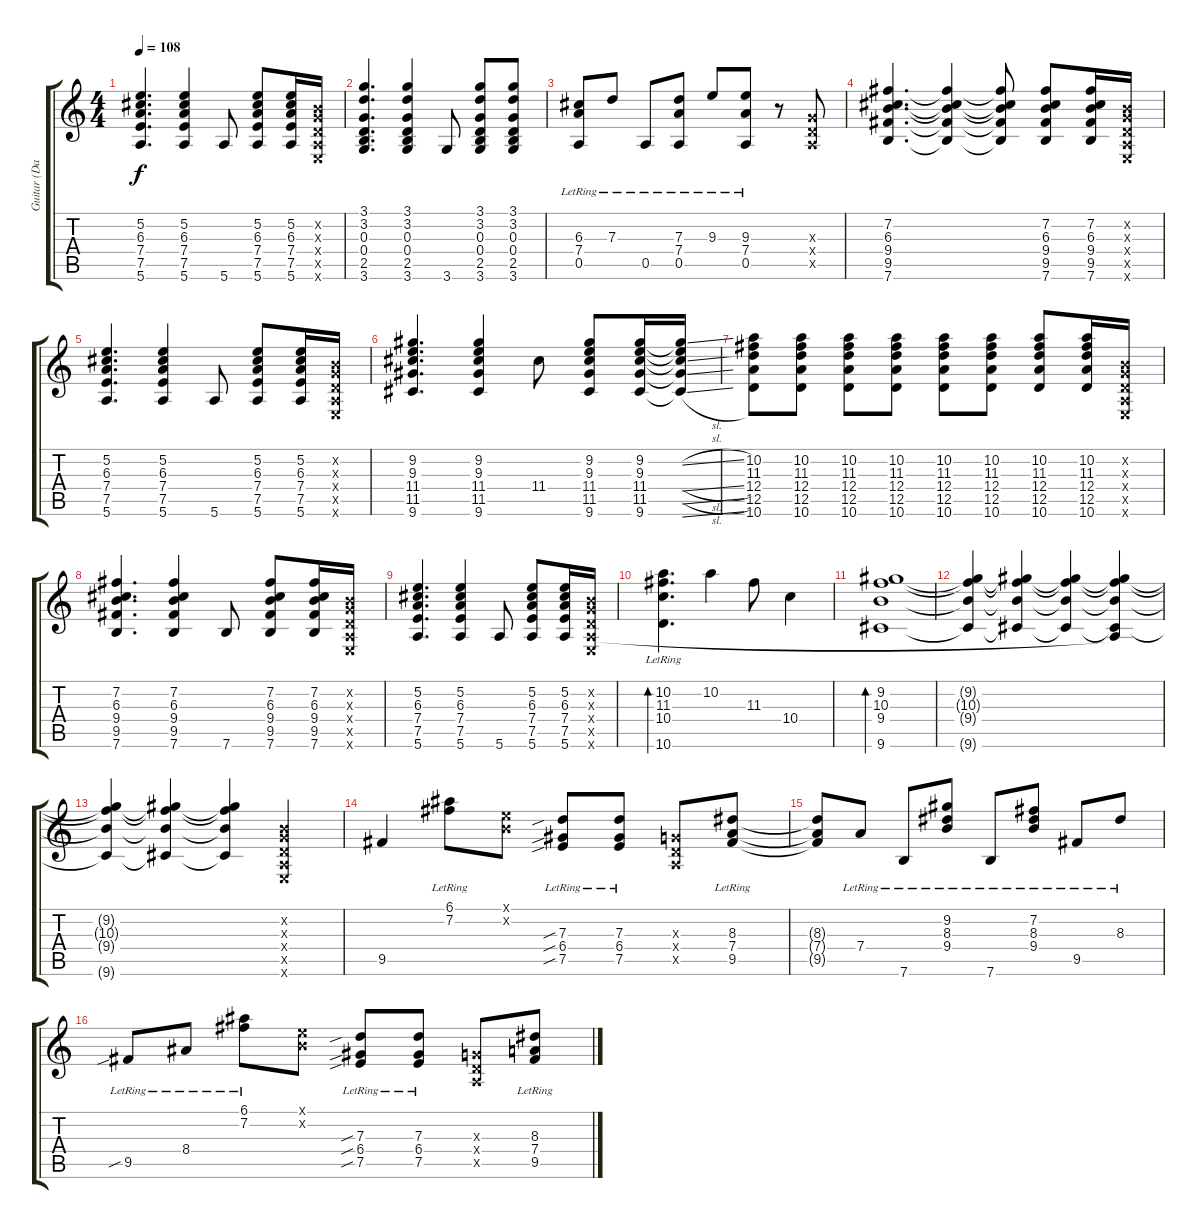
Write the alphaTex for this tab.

\track ("Guitar (Dave Navarro)" "Guitar (Da") {instrument electricguitarjazz}
\staff {score tabs}
\tuning (E4 B3 G3 D3 A2 E2) {hide}
\ts (4 4)
\tempo 108
\clef g2
\ks c
(5.2 6.3 7.4 7.5 5.6).4{d dy f} (5.2 6.3 7.4 7.5 5.6).4 5.6.8 (5.2 6.3 7.4 7.5 5.6).8 (5.2 6.3 7.4 7.5 5.6).16 (0.2{x} 0.3{x} 0.4{x} 0.5{x} 0.6{x}).16 |
(3.1 3.2 0.3 0.4 2.5 3.6).4{d} (3.1 3.2 0.3 0.4 2.5 3.6).4 3.6.8 (3.1 3.2 0.3 0.4 2.5 3.6).8 (3.1 3.2 0.3 0.4 2.5 3.6).8 |
(6.3{lr} 7.4{lr} 0.5{lr}).8 7.3{lr}.8 0.5{lr}.8 (7.3{lr} 7.4{lr} 0.5{lr}).8 9.3{lr}.8 (9.3{lr} 7.4{lr} 0.5{lr}).8 r.8 (0.3{x} 0.4{x} 0.5{x}).8 |
(7.2 6.3 9.4 9.5 7.6).4{d} (7.2{t} 6.3{t} 9.4{t} 9.5{t} 7.6{t}).4 (7.2{t} 6.3{t} 9.4{t} 9.5{t} 7.6{t}).8 (7.2 6.3 9.4 9.5 7.6).8 (7.2 6.3 9.4 9.5 7.6).16 (0.2{x} 0.3{x} 0.4{x} 0.5{x} 0.6{x}).16 |
(5.2 6.3 7.4 7.5 5.6).4{d} (5.2 6.3 7.4 7.5 5.6).4 5.6.8 (5.2 6.3 7.4 7.5 5.6).8 (5.2 6.3 7.4 7.5 5.6).16 (0.2{x} 0.3{x} 0.4{x} 0.5{x} 0.6{x}).16 |
(9.2 9.3 11.4 11.5 9.6).4{d} (9.2 9.3 11.4 11.5 9.6).4 11.4.8 (9.2 9.3 11.4 11.5 9.6).8 (9.2 9.3 11.4 11.5 9.6).16 (9.2{sl t} 9.3{t} 11.4{sl t} 11.5{sl t} 9.6{sl t}).16 |
(10.2 11.3 12.4 12.5 10.6).8 (10.2 11.3 12.4 12.5 10.6).8 (10.2 11.3 12.4 12.5 10.6).8 (10.2 11.3 12.4 12.5 10.6).8 (10.2 11.3 12.4 12.5 10.6).8 (10.2 11.3 12.4 12.5 10.6).8 (10.2 11.3 12.4 12.5 10.6).8 (10.2 11.3 12.4 12.5 10.6).16 (0.2{x} 0.3{x} 0.4{x} 0.5{x} 0.6{x}).16 |
(7.2 6.3 9.4 9.5 7.6).4{d} (7.2 6.3 9.4 9.5 7.6).4 7.6.8 (7.2 6.3 9.4 9.5 7.6).8 (7.2 6.3 9.4 9.5 7.6).16 (0.2{x} 0.3{x} 0.4{x} 0.5{x} 0.6{x}).16 |
(5.2 6.3 7.4 7.5 5.6).4{d} (5.2 6.3 7.4 7.5 5.6).4 5.6.8 (5.2 6.3 7.4 7.5 5.6).8 (5.2 6.3 7.4 7.5 5.6).16 (0.2{x} 0.3{x} 0.4{x} 0.5{x} 0.6{x}).16 |
(10.2{lr} 11.3{lr} 10.4{lr} 10.6{lr}).4{d bd 240 instrument electricguitarjazz} 10.2.4 11.3.8 10.4.4 |
(9.2 10.3 9.4 9.6).1{bd 240} |
(9.2{t} 10.3{t} 9.4{t} 9.6{t}).4 (9.2{t} 10.3{t} 9.4{t} 9.6{t}).4 (9.2{t} 10.3{t} 9.4{t} 9.6{t}).4 (9.2{t} 10.3{t} 9.4{t} 0.5{t} 9.6{t}).4 |
(9.2{t} 10.3{t} 9.4{t} 9.6{t}).4 (9.2{t} 10.3{t} 9.4{t} 9.6{t}).4 (9.2{t} 10.3{t} 9.4{t} 9.6{t}).4 (0.2{x} 0.3{x} 0.4{x} 0.5{x} 0.6{x}).4 |
9.5.4 (6.1{lr} 7.2{lr}).8 (0.1{x} 0.2{x}).8 (7.3{sib lr} 6.4{sib lr} 7.5{sib lr}).8 (7.3{lr} 6.4{lr} 7.5{lr}).8 (0.3{x} 0.4{x} 0.5{x}).8 (8.3{lr} 7.4{lr} 9.5{lr}).8 |
(8.3{t} 7.4{t} 9.5{t}).8 7.4{lr}.8 7.6{lr}.8 (9.2{lr} 8.3{lr} 9.4{lr}).8 7.6{lr}.8 (7.2{lr} 8.3{lr} 9.4{lr}).8 9.5{lr}.8 8.3{lr}.8 |
9.5{sib lr}.8 8.4{lr}.8 (6.1{lr} 7.2{lr}).8 (0.1{x} 0.2{x}).8 (7.3{sib lr} 6.4{sib lr} 7.5{sib lr}).8 (7.3{lr} 6.4{lr} 7.5{lr}).8 (0.3{x} 0.4{x} 0.5{x}).8 (8.3{lr} 7.4{lr} 9.5{lr}).8
